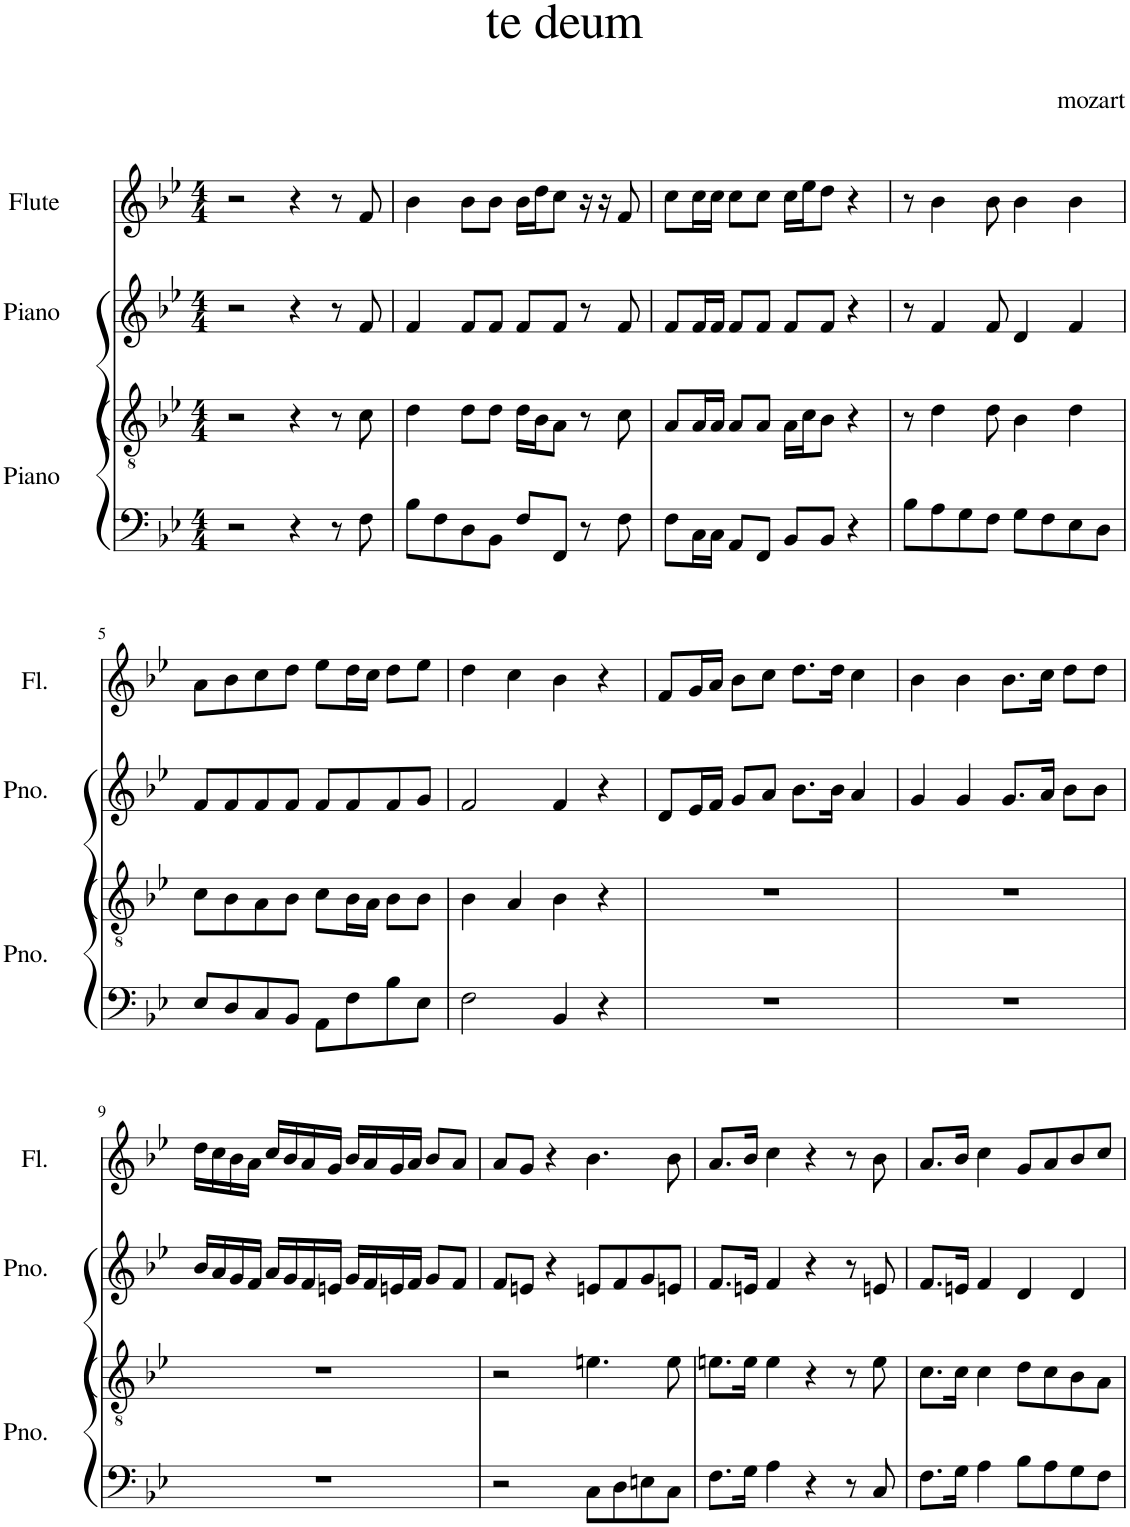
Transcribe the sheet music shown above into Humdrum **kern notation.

**kern	**kern	**kern	**kern
*part3	*part3	*part2	*part1
*staff4	*staff3	*staff2	*staff1
*I"Piano	*	*I"Piano	*I"Flute
*I'Pno.	*	*I'Pno.	*I'Fl.
*clefF4	*clefGv2	*clefG2	*clefG2
*k[b-e-]	*k[b-e-]	*k[b-e-]	*k[b-e-]
*M4/4	*M4/4	*M4/4	*M4/4
=1	=1	=1	=1
2r	2r	2r	2r
4r	4r	4r	4r
8r	8r	8r	8r
8F\	8c\	8f/	8f/
=2	=2	=2	=2
8B-\L	4d\	4f/	4b-\
8F\	.	.	.
8D\	8d\L	8f/L	8b-\L
8BB-\J	8d\J	8f/J	8b-\J
8F/L	16d\LL	8f/L	16b-\LL
.	16B-\J	.	16dd\J
8FF/J	8A\J	8f/J	8cc\J
8r	8r	8r	16r
.	.	.	16r
8F\	8c\	8f/	8f/
=3	=3	=3	=3
8F\L	8A/L	8f/L	8cc\L
16C\L	16A/L	16f/L	16cc\L
16C\JJ	16A/JJ	16f/JJ	16cc\JJ
8AA/L	8A/L	8f/L	8cc\L
8FF/J	8A/J	8f/J	8cc\J
8BB-/L	16A\LL	8f/L	16cc\LL
.	16c\J	.	16ee-\J
8BB-/J	8B-\J	8f/J	8dd\J
4r	4r	4r	4r
=4	=4	=4	=4
8B-\L	8r	8r	8r
8A\	4d\	4f/	4b-\
8G\	.	.	.
8F\J	8d\	8f/	8b-\
8G\L	4B-\	4d/	4b-\
8F\	.	.	.
8E-\	4d\	4f/	4b-\
8D\J	.	.	.
!!LO:LB:g=z
=5	=5	=5	=5
8E-/L	8c\L	8f/L	8a\L
8D/	8B-\	8f/	8b-\
8C/	8A\	8f/	8cc\
8BB-/J	8B-\J	8f/J	8dd\J
8AA\L	8c\L	8f/L	8ee-\L
8F\	16B-\L	8f/	16dd\L
.	16A\JJ	.	16cc\JJ
8B-\	8B-\L	8f/	8dd\L
8E-\J	8B-\J	8g/J	8ee-\J
=6	=6	=6	=6
2F\	4B-\	2f/	4dd\
.	4A/	.	4cc\
4BB-/	4B-\	4f/	4b-\
4r	4r	4r	4r
=7	=7	=7	=7
1r	1r	8d/L	8f/L
.	.	16e-/L	16g/L
.	.	16f/JJ	16a/JJ
.	.	8g/L	8b-\L
.	.	8a/J	8cc\J
.	.	8.b-\L	8.dd\L
.	.	16b-\Jk	16dd\Jk
.	.	4a/	4cc\
=8	=8	=8	=8
1r	1r	4g/	4b-\
.	.	4g/	4b-\
.	.	8.g/L	8.b-\L
.	.	16a/Jk	16cc\Jk
.	.	8b-\L	8dd\L
.	.	8b-\J	8dd\J
!!LO:LB:g=z
=9	=9	=9	=9
1r	1r	16b-/LL	16dd\LL
.	.	16a/	16cc\
.	.	16g/	16b-\
.	.	16f/JJ	16a\JJ
.	.	16a/LL	16cc/LL
.	.	16g/	16b-/
.	.	16f/	16a/
.	.	16en/JJ	16g/JJ
.	.	16g/LL	16b-/LL
.	.	16f/	16a/
.	.	16en/	16g/
.	.	16f/JJ	16a/JJ
.	.	8g/L	8b-/L
.	.	8f/J	8a/J
=10	=10	=10	=10
2r	2r	8f/L	8a/L
.	.	8en/J	8g/J
.	.	4r	4r
8C\L	4.en\	8en/L	4.b-\
8D\	.	8f/	.
8En\	.	8g/	.
8C\J	8e\	8en/J	8b-\
=11	=11	=11	=11
8.F\L	8.en\L	8.f/L	8.a/L
16G\Jk	16e\Jk	16en/Jk	16b-/Jk
4A\	4e\	4f/	4cc\
4r	4r	4r	4r
8r	8r	8r	8r
8C/	8e\	8en/	8b-\
=12	=12	=12	=12
8.F\L	8.c\L	8.f/L	8.a/L
16G\Jk	16c\Jk	16en/Jk	16b-/Jk
4A\	4c\	4f/	4cc\
8B-\L	8d\L	4d/	8g/L
8A\	8c\	.	8a/
8G\	8B-\	4d/	8b-/
8F\J	8A\J	.	8cc/J
=	=	=	=
*-	*-	*-	*-
